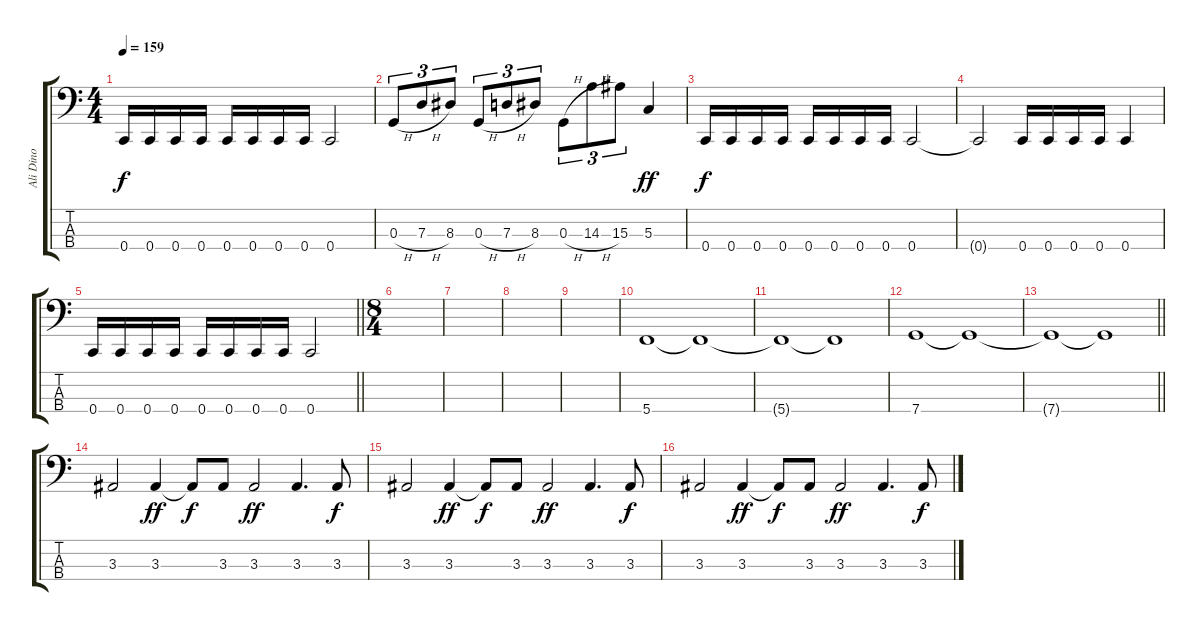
\track ("Ali Dino" "Ali Dino") {instrument electricbasspick}
\staff {score tabs}
\tuning (F2 C2 G1 C1) {hide}
\ts (4 4)
\tempo 159
\clef f4
\ks c
0.4.16{dy f} 0.4.16 0.4.16 0.4.16 0.4.16 0.4.16 0.4.16 0.4.16 0.4.2 |
0.3{h}.8{tu (3 2)} 7.3{h}.8{tu (3 2)} 8.3.8{tu (3 2)} 0.3{h}.8{tu (3 2)} 7.3{h}.8{tu (3 2)} 8.3.8{tu (3 2)} 0.3{h}.8{tu (3 2)} 14.3{h}.8{tu (3 2)} 15.3.8{tu (3 2)} 5.3.4{dy ff} |
0.4.16{dy f} 0.4.16 0.4.16 0.4.16 0.4.16 0.4.16 0.4.16 0.4.16 0.4.2 |
0.4{t}.2 0.4.16 0.4.16 0.4.16 0.4.16 0.4.4 |
\barLineRight lightlight
0.4.16 0.4.16 0.4.16 0.4.16 0.4.16 0.4.16 0.4.16 0.4.16 0.4.2 |
\ts (8 4)
|
|
|
|
5.4.1 5.4{t}.1 |
5.4{t}.1 5.4{t}.1 |
7.4.1 7.4{t}.1 |
\barLineRight lightlight
7.4{t}.1 7.4{t}.1 |
3.3.2 3.3.4{dy ff} 3.3{t}.8{dy f} 3.3.8 3.3.2{dy ff} 3.3.4{d} 3.3.8{dy f} |
3.3.2 3.3.4{dy ff} 3.3{t}.8{dy f} 3.3.8 3.3.2{dy ff} 3.3.4{d} 3.3.8{dy f} |
3.3.2 3.3.4{dy ff} 3.3{t}.8{dy f} 3.3.8 3.3.2{dy ff} 3.3.4{d} 3.3.8{dy f}
